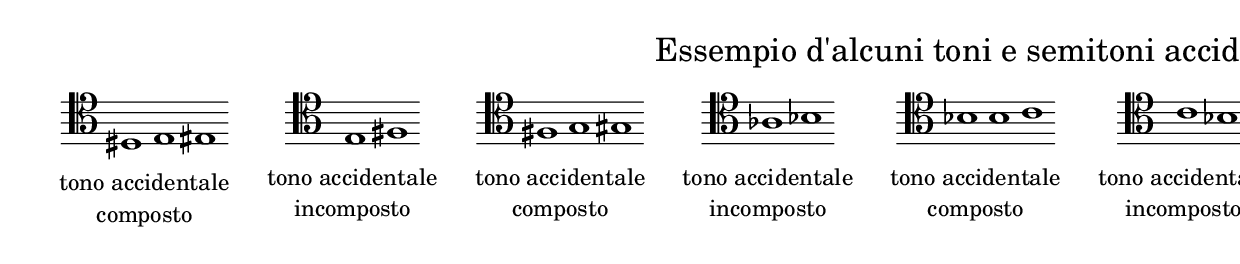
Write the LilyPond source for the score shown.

\version "2.22.2"

% Auto generated file

\header {
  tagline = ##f
}

dot = {
   \once \override Script.add-stem-support = ##f
   \once \override Script.toward-stem-shift = 0
   \once \override Script.skyline-horizontal-padding = 0
   \once \override Script.direction = 1
   \once \override Script.font-size = 1
}

\markup {
  \center-column {
    \line {
      \center-align
      \fontsize#3 { \concat { \normal-text "Essempio d'alcuni toni e semitoni accidentali"} }
    }
    \null
    \line {
      \center-column {

        \line {
          \score {
            <<
              \new Staff \with { instrumentName = ""} {
                \override Staff.TimeSignature.stencil = ##f
                \override Staff.NoteHead.style = #'baroque
                \accidentalStyle Score.forget
                \cadenzaOn
                \clef "tenor"
                \key c #`((0 . ,NATURAL) (1 . ,NATURAL) (2 . ,NATURAL)
                          (3 . ,NATURAL) (4 . ,NATURAL) (5 . ,NATURAL)
                          (6 . ,NATURAL))  dis1  e1  eis1 
                \cadenzaOff
              }
            >>
            \layout {
              \context {
                \Score
                \override SpacingSpanner.common-shortest-duration = #(ly:make-moment 1)
              }
            }
          }
        }
        \null
        \line {
          \left-align {  \normal-text "tono accidentale" }
        }
        \line {
          \left-align {  \normal-text "composto" }
        }

      }
      \hspace #3 
      \center-column {

        \line {
          \score {
            <<
              \new Staff \with { instrumentName = ""} {
                \override Staff.TimeSignature.stencil = ##f
                \override Staff.NoteHead.style = #'baroque
                \accidentalStyle Score.forget
                \cadenzaOn
                \clef "tenor"
                \key c #`((0 . ,NATURAL) (1 . ,NATURAL) (2 . ,NATURAL)
                          (3 . ,NATURAL) (4 . ,NATURAL) (5 . ,NATURAL)
                          (6 . ,NATURAL))  e1  fis1 
                \cadenzaOff
              }
            >>
            \layout {
              \context {
                \Score
                \override SpacingSpanner.common-shortest-duration = #(ly:make-moment 1)
              }
            }
          }
        }
        \null
        \line {
          \left-align {  \normal-text "tono accidentale" }
        }
        \line {
          \left-align {  \normal-text "incomposto" }
        }

      }
      \hspace #3 
      \center-column {

        \line {
          \score {
            <<
              \new Staff \with { instrumentName = ""} {
                \override Staff.TimeSignature.stencil = ##f
                \override Staff.NoteHead.style = #'baroque
                \accidentalStyle Score.forget
                \cadenzaOn
                \clef "tenor"
                \key c #`((0 . ,NATURAL) (1 . ,NATURAL) (2 . ,NATURAL)
                          (3 . ,NATURAL) (4 . ,NATURAL) (5 . ,NATURAL)
                          (6 . ,NATURAL))  fis1  g1  gis1 
                \cadenzaOff
              }
            >>
            \layout {
              \context {
                \Score
                \override SpacingSpanner.common-shortest-duration = #(ly:make-moment 1)
              }
            }
          }
        }
        \null
        \line {
          \left-align {  \normal-text "tono accidentale" }
        }
        \line {
          \left-align {  \normal-text "composto" }
        }

      }
      \hspace #3 
      \center-column {

        \line {
          \score {
            <<
              \new Staff \with { instrumentName = ""} {
                \override Staff.TimeSignature.stencil = ##f
                \override Staff.NoteHead.style = #'baroque
                \accidentalStyle Score.forget
                \cadenzaOn
                \clef "tenor"
                \key c #`((0 . ,NATURAL) (1 . ,NATURAL) (2 . ,NATURAL)
                          (3 . ,NATURAL) (4 . ,NATURAL) (5 . ,NATURAL)
                          (6 . ,NATURAL))  as1  bes1 
                \cadenzaOff
              }
            >>
            \layout {
              \context {
                \Score
                \override SpacingSpanner.common-shortest-duration = #(ly:make-moment 1)
              }
            }
          }
        }
        \null
        \line {
          \left-align {  \normal-text "tono accidentale" }
        }
        \line {
          \left-align {  \normal-text "incomposto" }
        }

      }
      \hspace #3 
      \center-column {

        \line {
          \score {
            <<
              \new Staff \with { instrumentName = ""} {
                \override Staff.TimeSignature.stencil = ##f
                \override Staff.NoteHead.style = #'baroque
                \accidentalStyle Score.forget
                \cadenzaOn
                \clef "tenor"
                \key c #`((0 . ,NATURAL) (1 . ,NATURAL) (2 . ,NATURAL)
                          (3 . ,NATURAL) (4 . ,NATURAL) (5 . ,NATURAL)
                          (6 . ,NATURAL))  bes1  b1  c'1 
                \cadenzaOff
              }
            >>
            \layout {
              \context {
                \Score
                \override SpacingSpanner.common-shortest-duration = #(ly:make-moment 1)
              }
            }
          }
        }
        \null
        \line {
          \left-align {  \normal-text "tono accidentale" }
        }
        \line {
          \left-align {  \normal-text "composto" }
        }

      }
      \hspace #3 
      \center-column {

        \line {
          \score {
            <<
              \new Staff \with { instrumentName = ""} {
                \override Staff.TimeSignature.stencil = ##f
                \override Staff.NoteHead.style = #'baroque
                \accidentalStyle Score.forget
                \cadenzaOn
                \clef "tenor"
                \key c #`((0 . ,NATURAL) (1 . ,NATURAL) (2 . ,NATURAL)
                          (3 . ,NATURAL) (4 . ,NATURAL) (5 . ,NATURAL)
                          (6 . ,NATURAL))  c'1  bes1 
                \cadenzaOff
              }
            >>
            \layout {
              \context {
                \Score
                \override SpacingSpanner.common-shortest-duration = #(ly:make-moment 1)
              }
            }
          }
        }
        \null
        \line {
          \left-align {  \normal-text "tono accidentale" }
        }
        \line {
          \left-align {  \normal-text "incomposto" }
        }

      }
      \hspace #3 
      \center-column {

        \line {
          \score {
            <<
              \new Staff \with { instrumentName = ""} {
                \override Staff.TimeSignature.stencil = ##f
                \override Staff.NoteHead.style = #'baroque
                \accidentalStyle Score.forget
                \cadenzaOn
                \clef "tenor"
                \key c #`((0 . ,NATURAL) (1 . ,NATURAL) (2 . ,NATURAL)
                          (3 . ,NATURAL) (4 . ,NATURAL) (5 . ,NATURAL)
                          (6 . ,NATURAL))  ais1  a1  gis1 
                \cadenzaOff
              }
            >>
            \layout {
              \context {
                \Score
                \override SpacingSpanner.common-shortest-duration = #(ly:make-moment 1)
              }
            }
          }
        }
        \null
        \line {
          \left-align {  \normal-text "tono accidentale" }
        }
        \line {
          \left-align {  \normal-text "composto" }
        }

      }
      \hspace #3 
      \center-column {

        \line {
          \score {
            <<
              \new Staff \with { instrumentName = ""} {
                \override Staff.TimeSignature.stencil = ##f
                \override Staff.NoteHead.style = #'baroque
                \accidentalStyle Score.forget
                \cadenzaOn
                \clef "tenor"
                \key c #`((0 . ,NATURAL) (1 . ,NATURAL) (2 . ,NATURAL)
                          (3 . ,NATURAL) (4 . ,NATURAL) (5 . ,NATURAL)
                          (6 . ,NATURAL))  gis1  fis1 
                \cadenzaOff
              }
            >>
            \layout {
              \context {
                \Score
                \override SpacingSpanner.common-shortest-duration = #(ly:make-moment 1)
              }
            }
          }
        }
        \null
        \line {
          \left-align {  \normal-text "tono accidentale" }
        }
        \line {
          \left-align {  \normal-text "incomposto" }
        }

      }
      \hspace #3 
      \center-column {

        \line {
          \score {
            <<
              \new Staff \with { instrumentName = ""} {
                \override Staff.TimeSignature.stencil = ##f
                \override Staff.NoteHead.style = #'baroque
                \accidentalStyle Score.forget
                \cadenzaOn
                \clef "tenor"
                \key c #`((0 . ,NATURAL) (1 . ,NATURAL) (2 . ,NATURAL)
                          (3 . ,NATURAL) (4 . ,NATURAL) (5 . ,NATURAL)
                          (6 . ,NATURAL))  as1  ges1 
                \cadenzaOff
              }
            >>
            \layout {
              \context {
                \Score
                \override SpacingSpanner.common-shortest-duration = #(ly:make-moment 1)
              }
            }
          }
        }
        \null
        \line {
          \left-align {  \normal-text "tono accidentale" }
        }
        \line {
          \left-align {  \normal-text "incomposto" }
        }

      }
      \hspace #3 

    }
  }
}